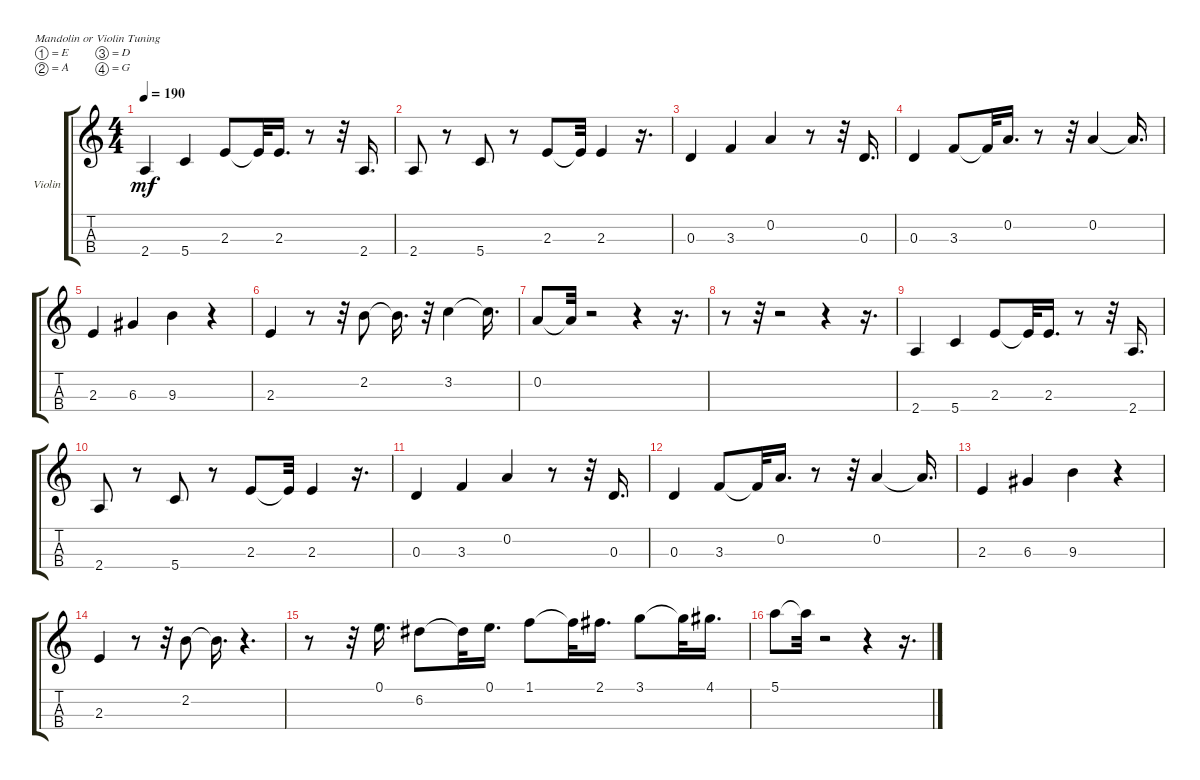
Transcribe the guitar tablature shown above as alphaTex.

\bracketExtendMode groupsimilarinstruments
\firstSystemTrackNameOrientation horizontal
\otherSystemsTrackNameOrientation horizontal
\track ("Violon (Grapelli)" "Violin") {instrument violin}
\staff {score tabs}
\tuning (E5 A4 D4 G3)
\ts (4 4)
\tempo 190
\clef g2
\ks c
2.4.4{dy mf} 5.4.4 2.3.8 2.3{t}.32 2.3.16{d} r.8 r.32 2.4.16{d} |
2.4.8 r.8 5.4.8 r.8 2.3.8 2.3{t}.32 2.3.4 r.16{d} |
0.3.4 3.3.4 0.2.4 r.8 r.32 0.3.16{d} |
0.3.4 3.3.8 3.3{t}.32 0.2.16{d} r.8 r.32 0.2.4 0.2{t}.16{d} |
2.3.4 6.3.4 9.3.4 r.4 |
2.3.4 r.8 r.32 2.2.8 2.2{t}.16{d} r.32 3.2.4 3.2{t}.16{d} |
0.2.8 0.2{t}.32 r.2 r.4 r.16{d} |
r.8 r.32 r.2 r.4 r.16{d} |
2.4.4 5.4.4 2.3.8 2.3{t}.32 2.3.16{d} r.8 r.32 2.4.16{d} |
2.4.8 r.8 5.4.8 r.8 2.3.8 2.3{t}.32 2.3.4 r.16{d} |
0.3.4 3.3.4 0.2.4 r.8 r.32 0.3.16{d} |
0.3.4 3.3.8 3.3{t}.32 0.2.16{d} r.8 r.32 0.2.4 0.2{t}.16{d} |
2.3.4 6.3.4 9.3.4 r.4 |
2.3.4 r.8 r.32 2.2.8 2.2{t}.16{d} r.4{d} |
r.8 r.32 0.1.16{d} 6.2.8 6.2{t}.32 0.1.16{d} 1.1.8 1.1{t}.32 2.1.16{d} 3.1.8 3.1{t}.32 4.1.16{d} |
5.1.8 5.1{t}.32 r.2 r.4 r.16{d}
